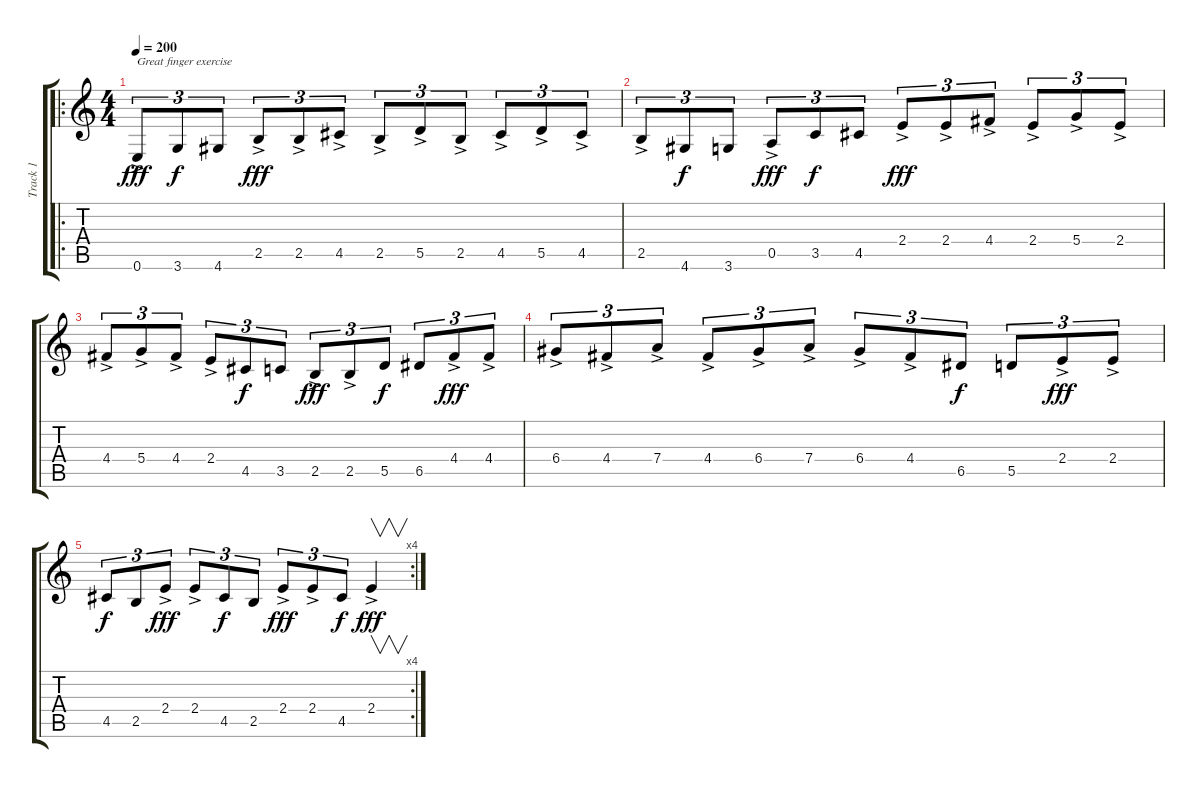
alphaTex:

\track ("Track 1" "Track 1") {instrument acousticguitarnylon}
\staff {score tabs}
\tuning (E4 B3 G3 D3 A2 E2) {hide}
\ro
\ts (4 4)
\tempo 200
\clef g2
\ks c
0.6{ac}.8{tu (3 2) txt "Great finger exercise" dy fff instrument acousticguitarnylon} 3.6.8{tu (3 2) dy f} 4.6.8{tu (3 2)} 2.5{ac}.8{tu (3 2) dy fff} 2.5{ac}.8{tu (3 2)} 4.5{ac}.8{tu (3 2)} 2.5{ac}.8{tu (3 2)} 5.5{ac}.8{tu (3 2)} 2.5{ac}.8{tu (3 2)} 4.5{ac}.8{tu (3 2)} 5.5{ac}.8{tu (3 2)} 4.5{ac}.8{tu (3 2)} |
2.5{ac}.8{tu (3 2)} 4.6.8{tu (3 2) dy f} 3.6.8{tu (3 2)} 0.5{ac}.8{tu (3 2) dy fff} 3.5.8{tu (3 2) dy f} 4.5.8{tu (3 2)} 2.4{ac}.8{tu (3 2) dy fff} 2.4{ac}.8{tu (3 2)} 4.4{ac}.8{tu (3 2)} 2.4{ac}.8{tu (3 2)} 5.4{ac}.8{tu (3 2)} 2.4{ac}.8{tu (3 2)} |
4.4{ac}.8{tu (3 2)} 5.4{ac}.8{tu (3 2)} 4.4{ac}.8{tu (3 2)} 2.4{ac}.8{tu (3 2)} 4.5.8{tu (3 2) dy f} 3.5.8{tu (3 2)} 2.5{ac}.8{tu (3 2) dy fff} 2.5{ac}.8{tu (3 2)} 5.5.8{tu (3 2) dy f} 6.5.8{tu (3 2)} 4.4{ac}.8{tu (3 2) dy fff} 4.4{ac}.8{tu (3 2)} |
6.4{ac}.8{tu (3 2)} 4.4{ac}.8{tu (3 2)} 7.4{ac}.8{tu (3 2)} 4.4{ac}.8{tu (3 2)} 6.4{ac}.8{tu (3 2)} 7.4{ac}.8{tu (3 2)} 6.4{ac}.8{tu (3 2)} 4.4{ac}.8{tu (3 2)} 6.5.8{tu (3 2) dy f} 5.5.8{tu (3 2)} 2.4{ac}.8{tu (3 2) dy fff} 2.4{ac}.8{tu (3 2)} |
\rc 4
4.5.8{tu (3 2) dy f} 2.5.8{tu (3 2)} 2.4{ac}.8{tu (3 2) dy fff} 2.4{ac}.8{tu (3 2)} 4.5.8{tu (3 2) dy f} 2.5.8{tu (3 2)} 2.4{ac}.8{tu (3 2) dy fff} 2.4{ac}.8{tu (3 2)} 4.5.8{tu (3 2) dy f} 2.4{ac}.4{v dy fff}
